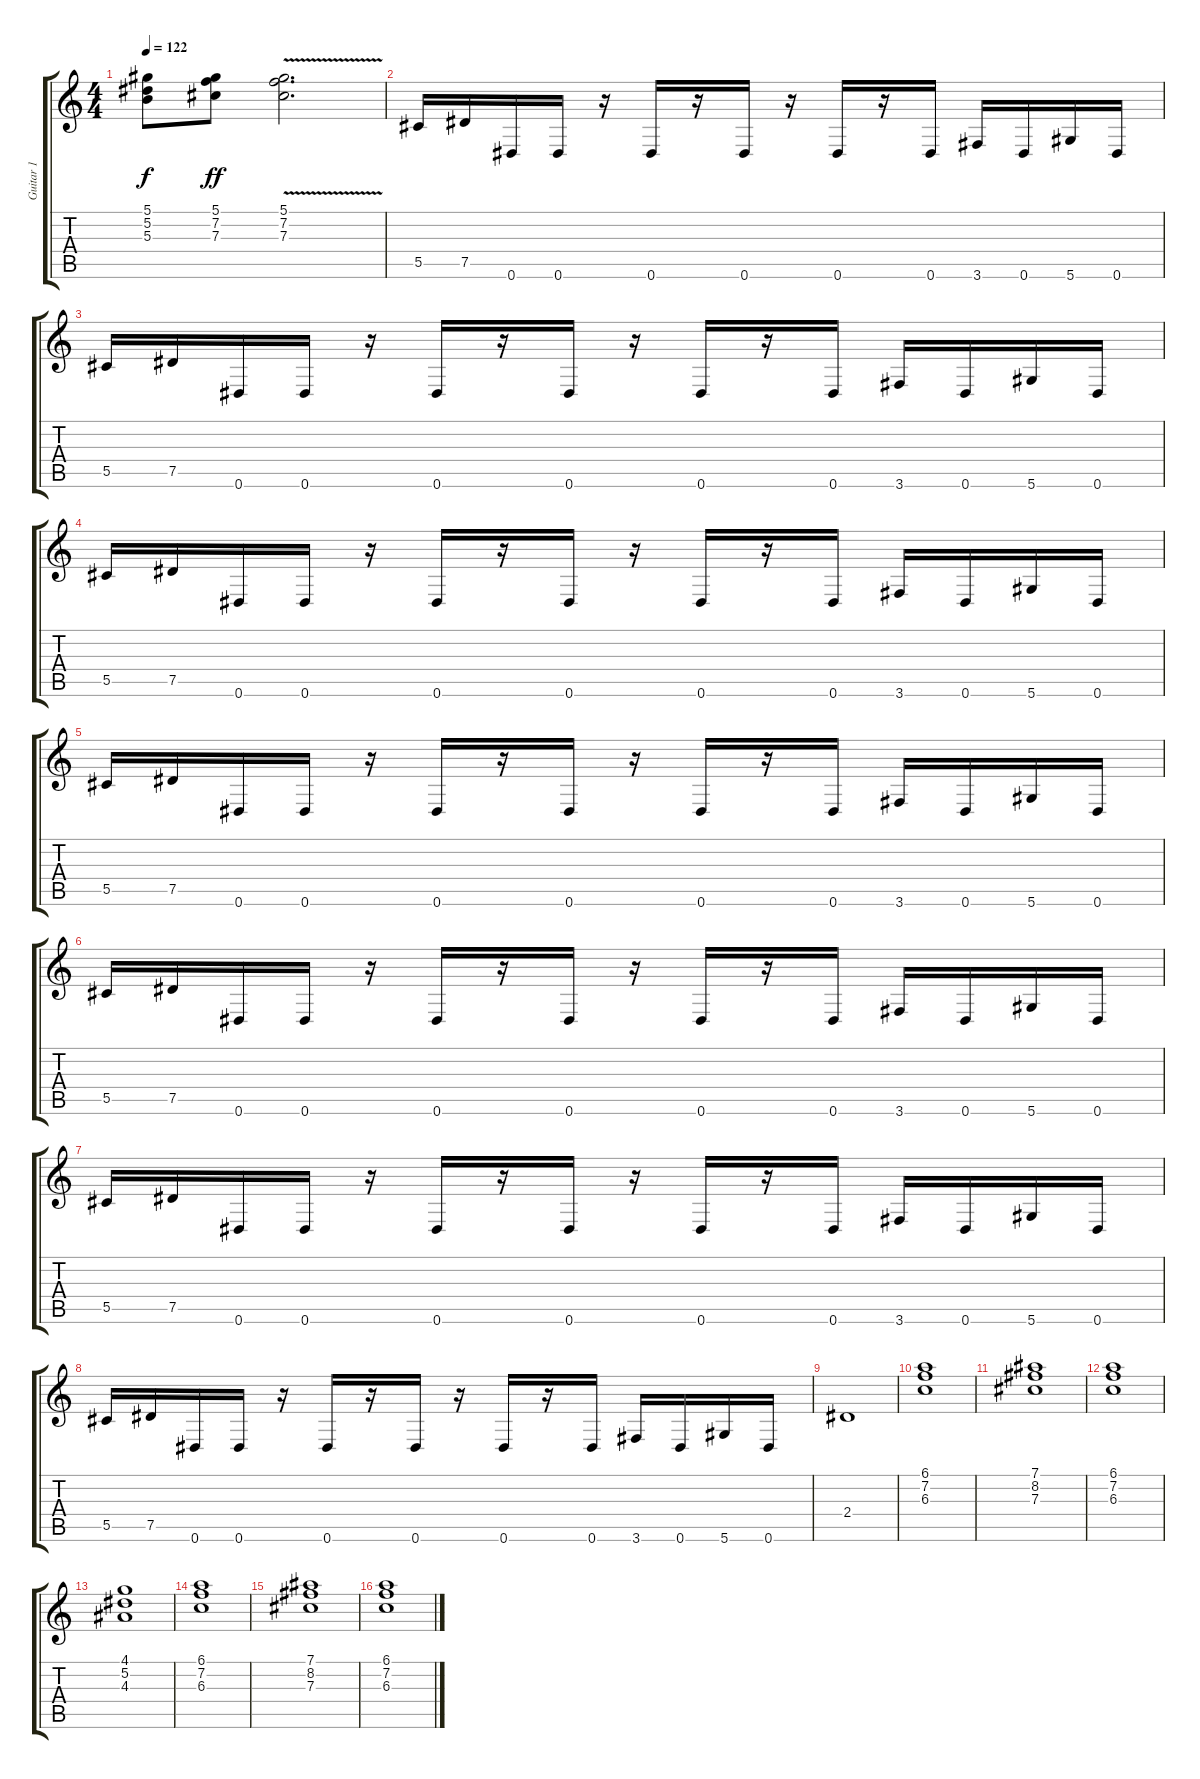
\track ("Guitar 1" "Guitar 1") {instrument overdrivenguitar}
\staff {score tabs}
\tuning (Eb4 Bb3 Gb3 Db3 Ab2 Eb2) {hide}
\ts (4 4)
\tempo 122
\clef g2
\ks c
(5.1 5.2 5.3).8{dy f} (5.1 7.2 7.3).8{dy ff} (5.1{v} 7.2 7.3).2{d} |
5.5.16 7.5.16 0.6.16 0.6.16 r.16 0.6.16 r.16 0.6.16 r.16 0.6.16 r.16 0.6.16 3.6.16 0.6.16 5.6.16 0.6.16 |
5.5.16 7.5.16 0.6.16 0.6.16 r.16 0.6.16 r.16 0.6.16 r.16 0.6.16 r.16 0.6.16 3.6.16 0.6.16 5.6.16 0.6.16 |
5.5.16 7.5.16 0.6.16 0.6.16 r.16 0.6.16 r.16 0.6.16 r.16 0.6.16 r.16 0.6.16 3.6.16 0.6.16 5.6.16 0.6.16 |
5.5.16 7.5.16 0.6.16 0.6.16 r.16 0.6.16 r.16 0.6.16 r.16 0.6.16 r.16 0.6.16 3.6.16 0.6.16 5.6.16 0.6.16 |
5.5.16 7.5.16 0.6.16 0.6.16 r.16 0.6.16 r.16 0.6.16 r.16 0.6.16 r.16 0.6.16 3.6.16 0.6.16 5.6.16 0.6.16 |
5.5.16 7.5.16 0.6.16 0.6.16 r.16 0.6.16 r.16 0.6.16 r.16 0.6.16 r.16 0.6.16 3.6.16 0.6.16 5.6.16 0.6.16 |
5.5.16 7.5.16 0.6.16 0.6.16 r.16 0.6.16 r.16 0.6.16 r.16 0.6.16 r.16 0.6.16 3.6.16 0.6.16 5.6.16 0.6.16 |
2.4.1 |
(6.1 7.2 6.3).1 |
(7.1 8.2 7.3).1 |
(6.1 7.2 6.3).1 |
(4.1 5.2 4.3).1 |
(6.1 7.2 6.3).1 |
(7.1 8.2 7.3).1 |
(6.1 7.2 6.3).1
